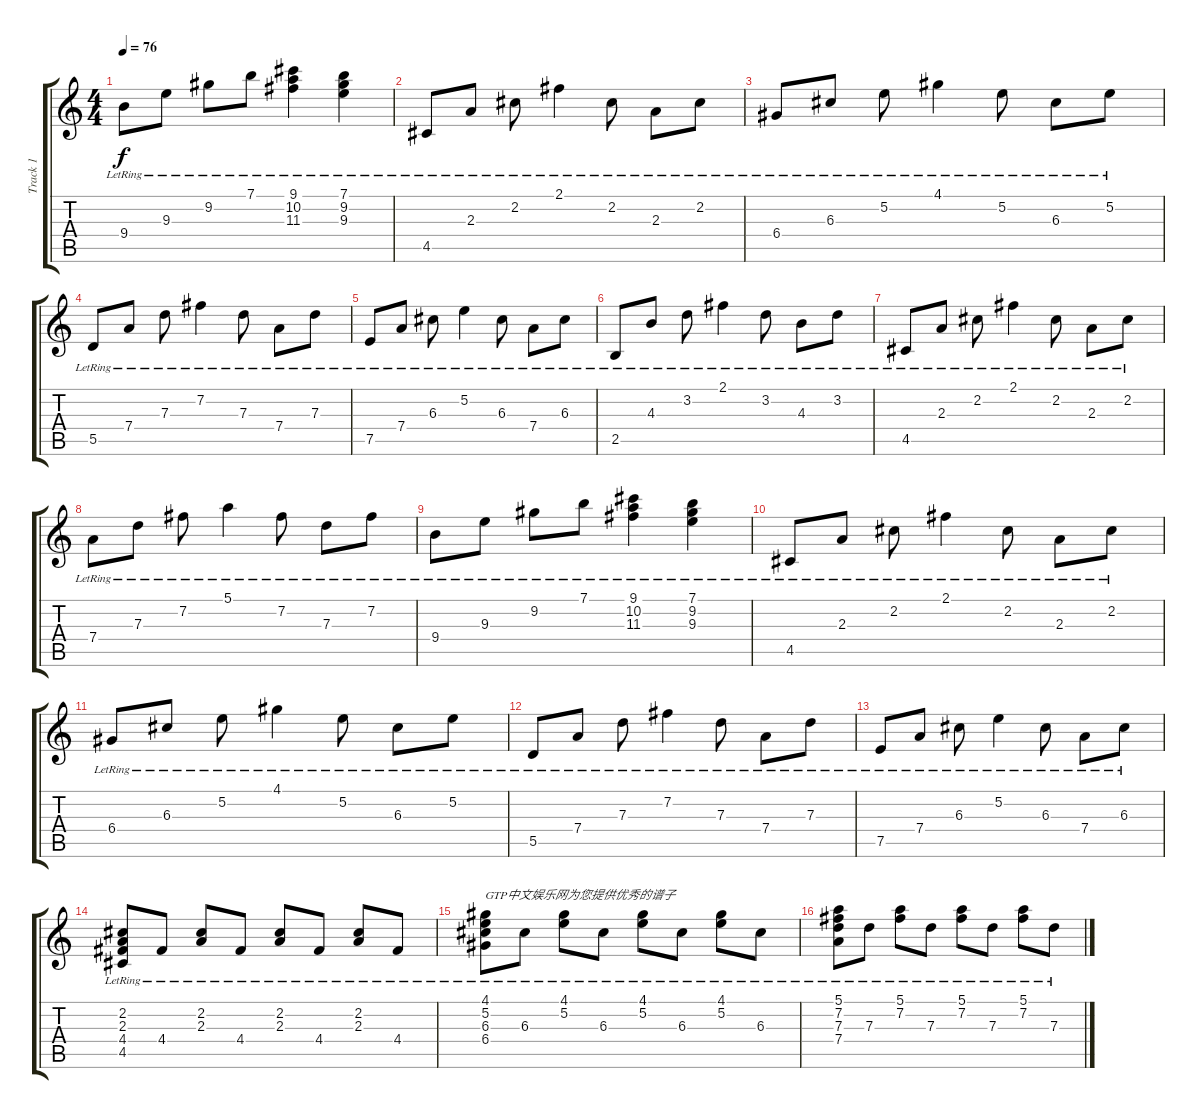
\track ("Track 1" "Track 1") {instrument acousticguitarsteel}
\staff {score tabs}
\tuning (E4 B3 G3 D3 A2 E2) {hide}
\ts (4 4)
\tempo 76
\clef g2
\ks c
9.4{lr}.8{dy f} 9.3{lr}.8 9.2{lr}.8 7.1{lr}.8 (9.1{lr} 10.2 11.3{lr}).4 (7.1{lr} 9.2 9.3).4 |
4.5{lr}.8 2.3{lr}.8 2.2{lr}.8 2.1{lr}.4 2.2{lr}.8 2.3{lr}.8 2.2{lr}.8 |
6.4{lr}.8 6.3{lr}.8 5.2{lr}.8 4.1{lr}.4 5.2{lr}.8 6.3{lr}.8 5.2{lr}.8 |
5.5{lr}.8 7.4{lr}.8 7.3{lr}.8 7.2{lr}.4 7.3{lr}.8 7.4{lr}.8 7.3{lr}.8 |
7.5{lr}.8 7.4{lr}.8 6.3{lr}.8 5.2{lr}.4 6.3{lr}.8 7.4{lr}.8 6.3{lr}.8 |
2.5{lr}.8 4.3{lr}.8 3.2{lr}.8 2.1{lr}.4 3.2{lr}.8 4.3{lr}.8 3.2{lr}.8 |
4.5{lr}.8 2.3{lr}.8 2.2{lr}.8 2.1{lr}.4 2.2{lr}.8 2.3{lr}.8 2.2{lr}.8 |
7.4{lr}.8 7.3{lr}.8 7.2{lr}.8 5.1{lr}.4 7.2{lr}.8 7.3{lr}.8 7.2{lr}.8 |
9.4{lr}.8 9.3{lr}.8 9.2{lr}.8 7.1{lr}.8 (9.1{lr} 10.2 11.3{lr}).4 (7.1{lr} 9.2 9.3).4 |
4.5{lr}.8 2.3{lr}.8 2.2{lr}.8 2.1{lr}.4 2.2{lr}.8 2.3{lr}.8 2.2{lr}.8 |
6.4{lr}.8 6.3{lr}.8 5.2{lr}.8 4.1{lr}.4 5.2{lr}.8 6.3{lr}.8 5.2{lr}.8 |
5.5{lr}.8 7.4{lr}.8 7.3{lr}.8 7.2{lr}.4 7.3{lr}.8 7.4{lr}.8 7.3{lr}.8 |
7.5{lr}.8 7.4{lr}.8 6.3{lr}.8 5.2{lr}.4 6.3{lr}.8 7.4{lr}.8 6.3{lr}.8 |
(2.2{lr} 2.3{lr} 4.4{lr} 4.5{lr}).8 4.4{lr}.8 (2.2{lr} 2.3{lr}).8 4.4{lr}.8 (2.2{lr} 2.3{lr}).8 4.4{lr}.8 (2.2{lr} 2.3{lr}).8 4.4{lr}.8 |
(4.1{lr} 5.2{lr} 6.3{lr} 6.4{lr}).8{txt "GTP中文娱乐网为您提供优秀的谱子"} 6.3{lr}.8 (4.1{lr} 5.2{lr}).8 6.3{lr}.8 (4.1{lr} 5.2{lr}).8 6.3{lr}.8 (4.1{lr} 5.2{lr}).8 6.3{lr}.8 |
(5.1{lr} 7.2{lr} 7.3{lr} 7.4{lr}).8 7.3{lr}.8 (5.1{lr} 7.2{lr}).8 7.3{lr}.8 (5.1{lr} 7.2{lr}).8 7.3{lr}.8 (5.1{lr} 7.2{lr}).8 7.3{lr}.8
